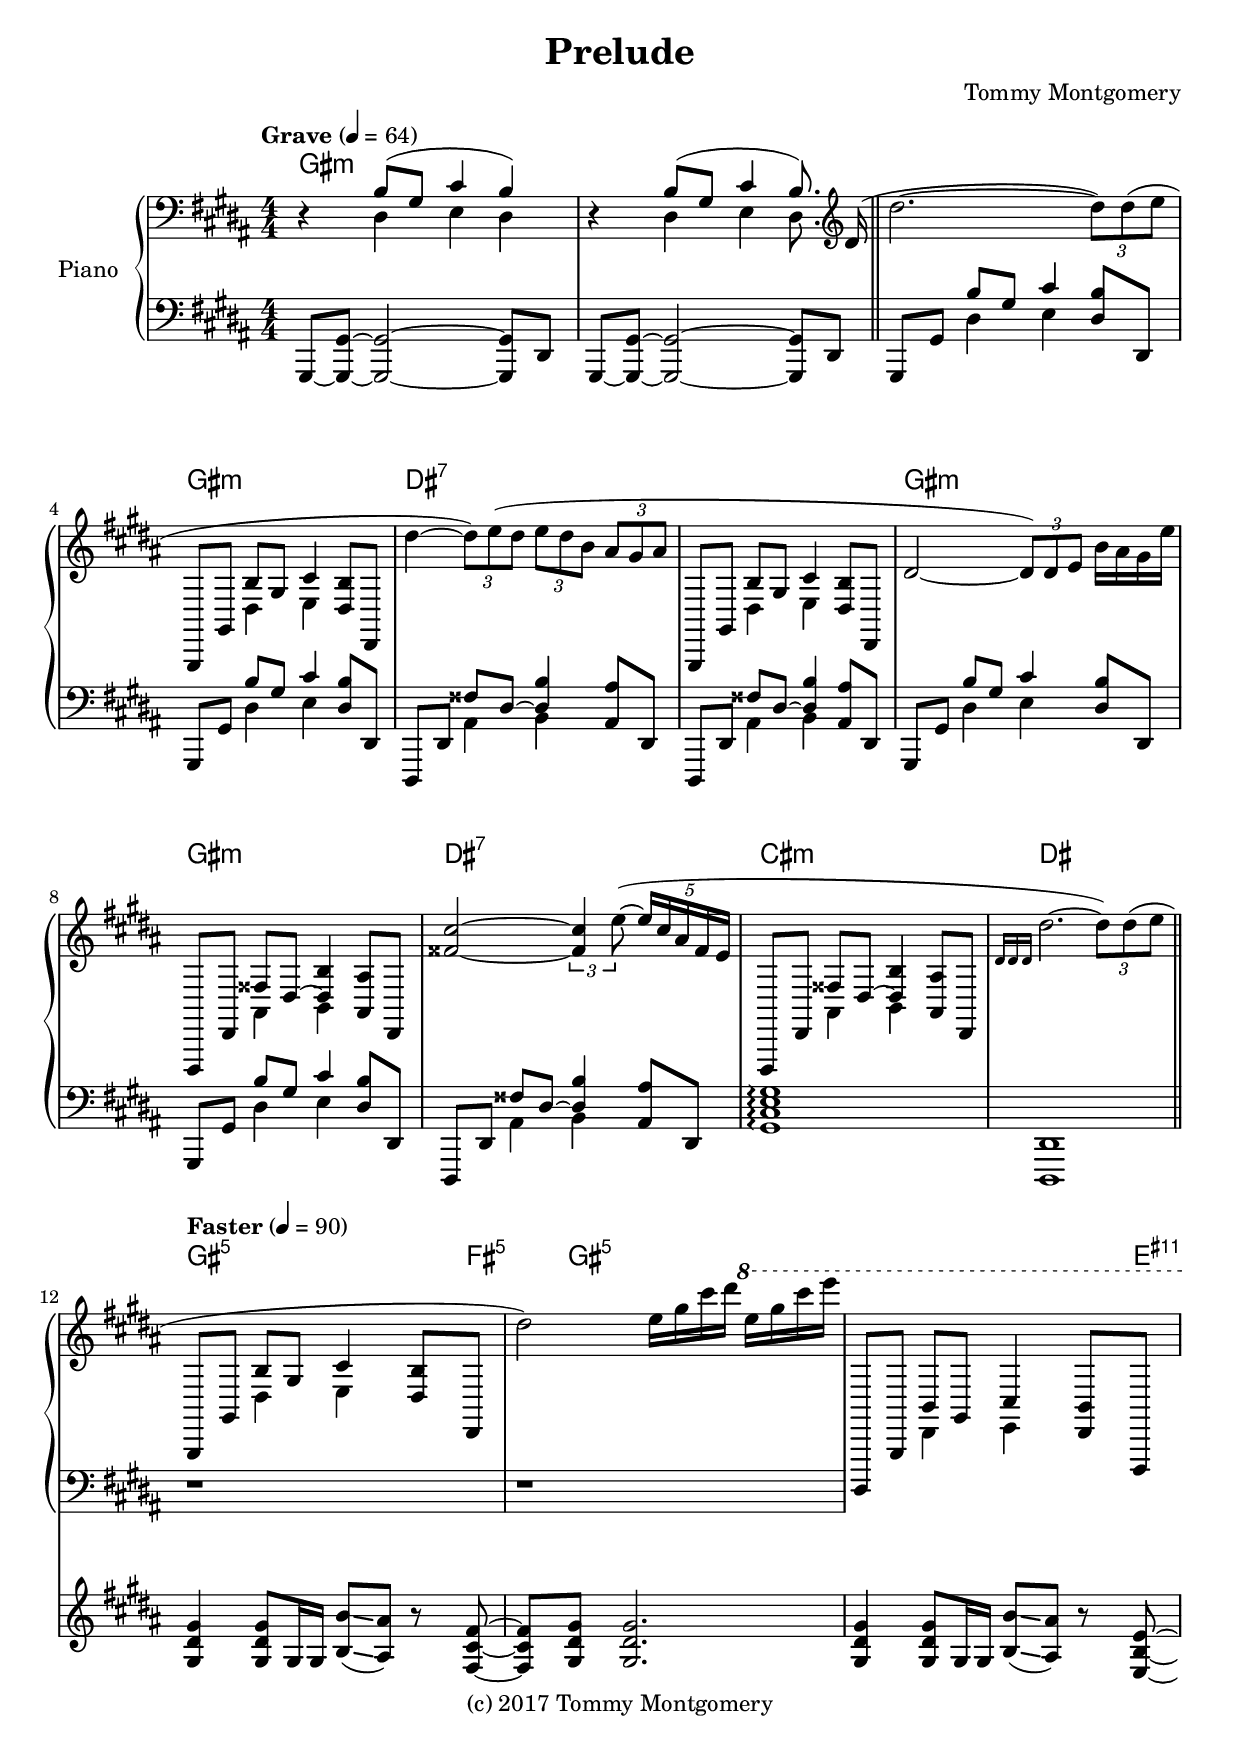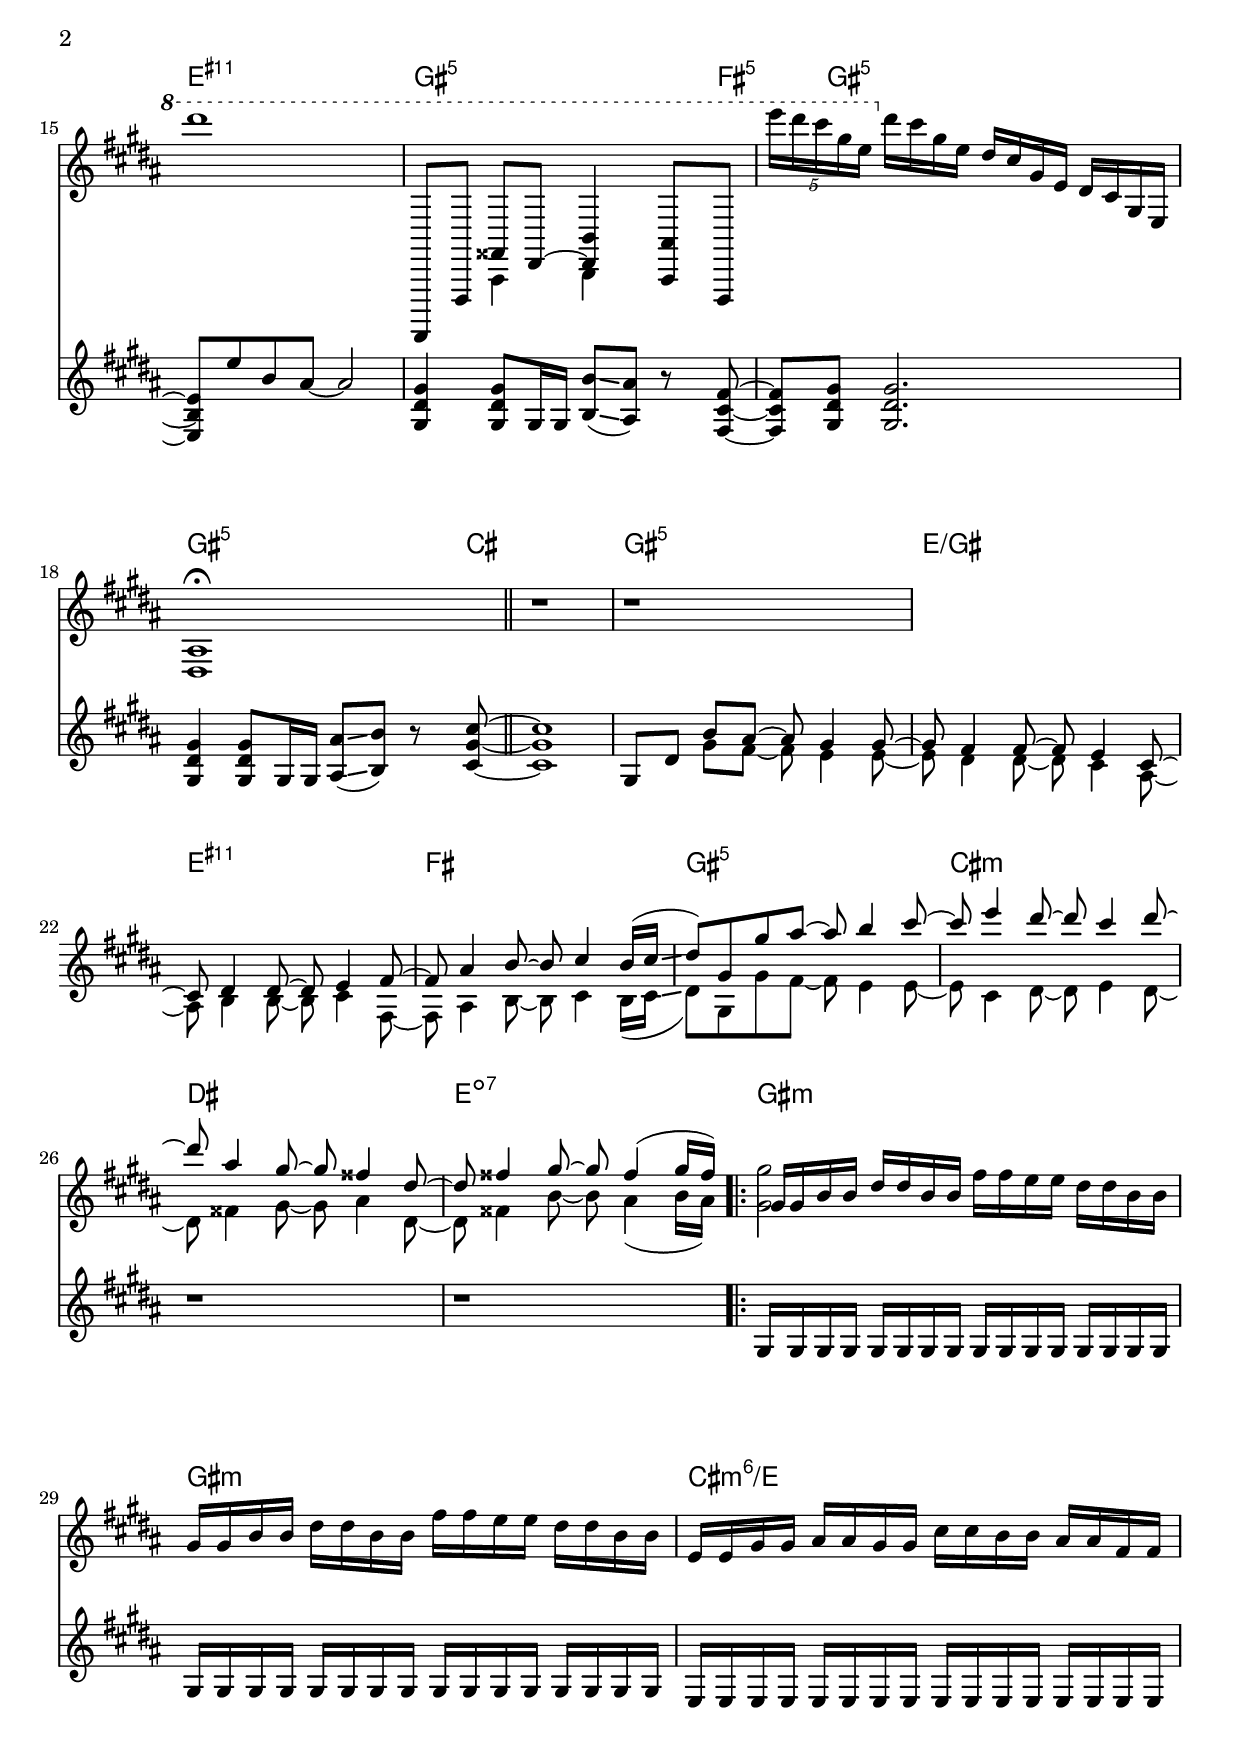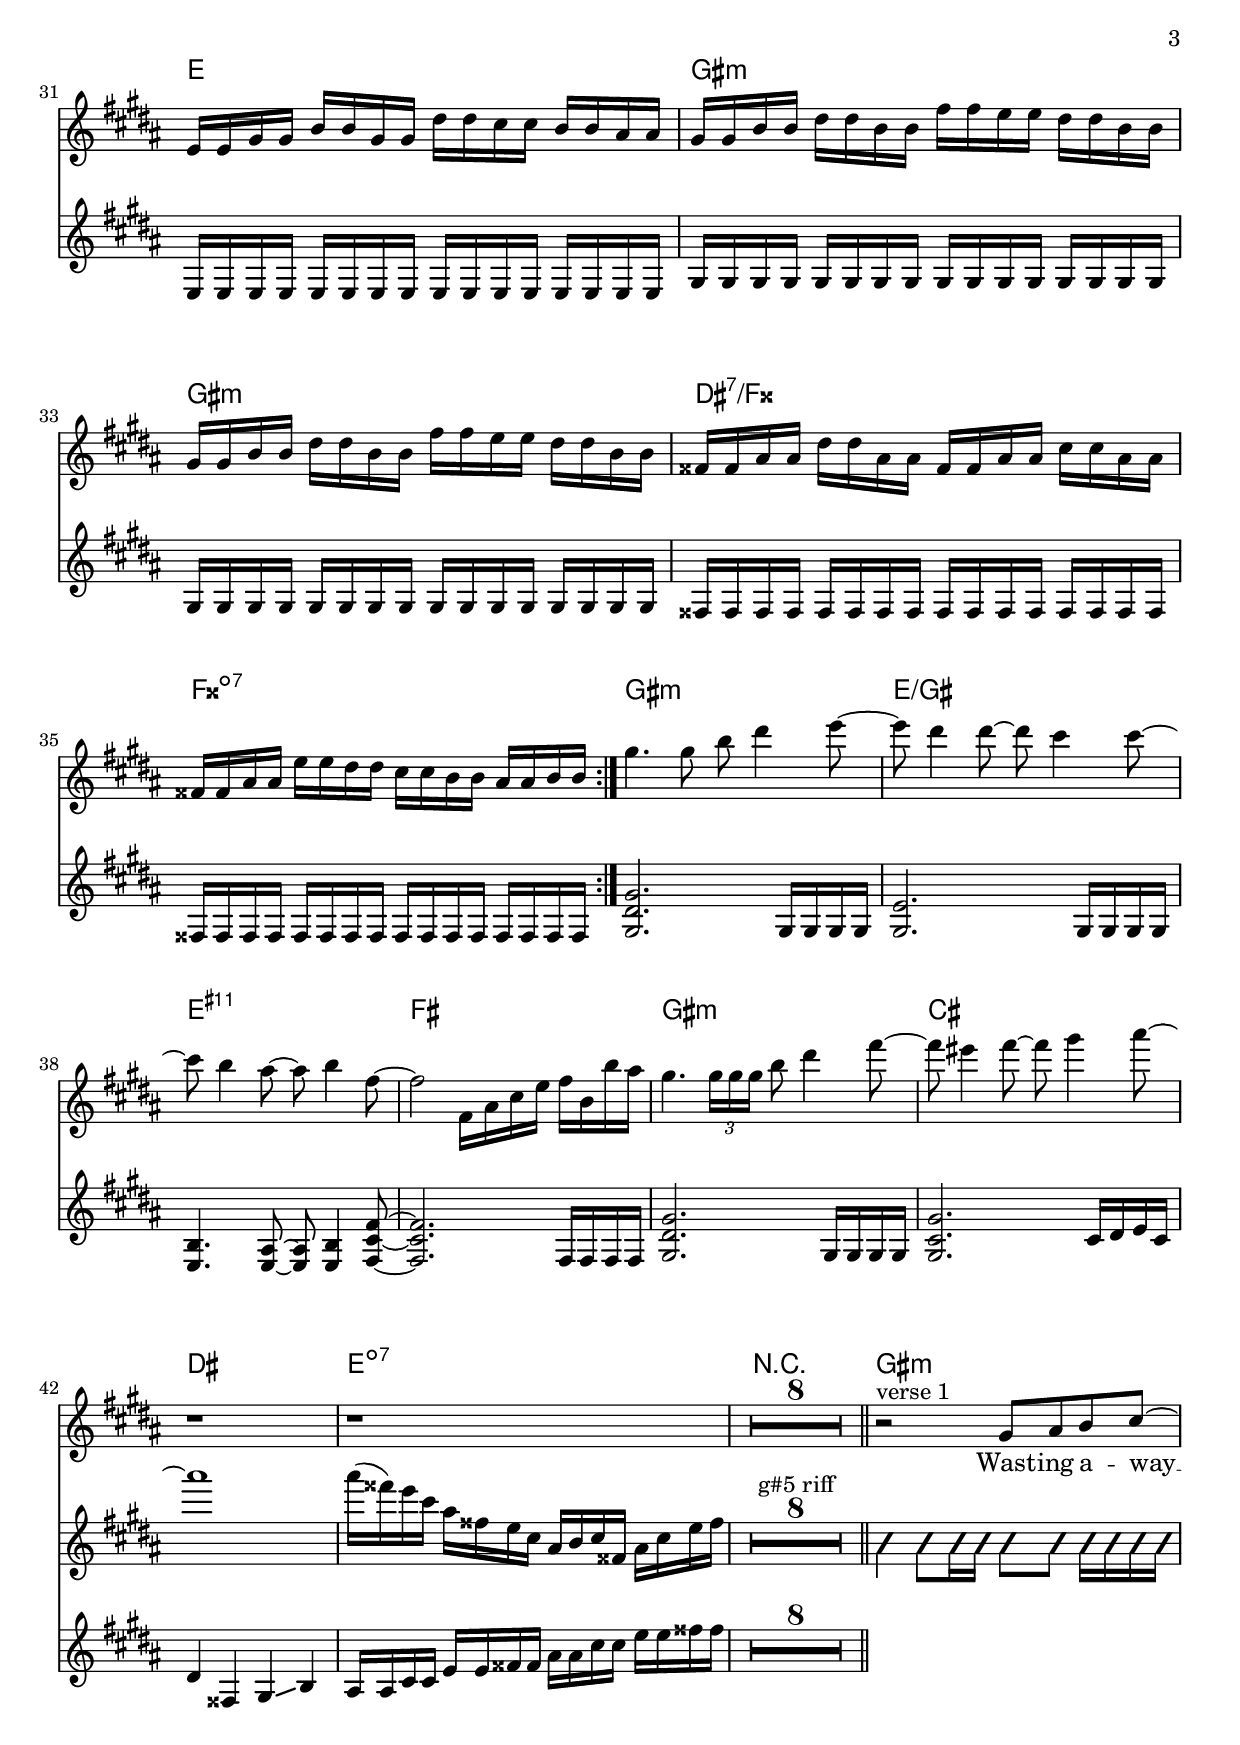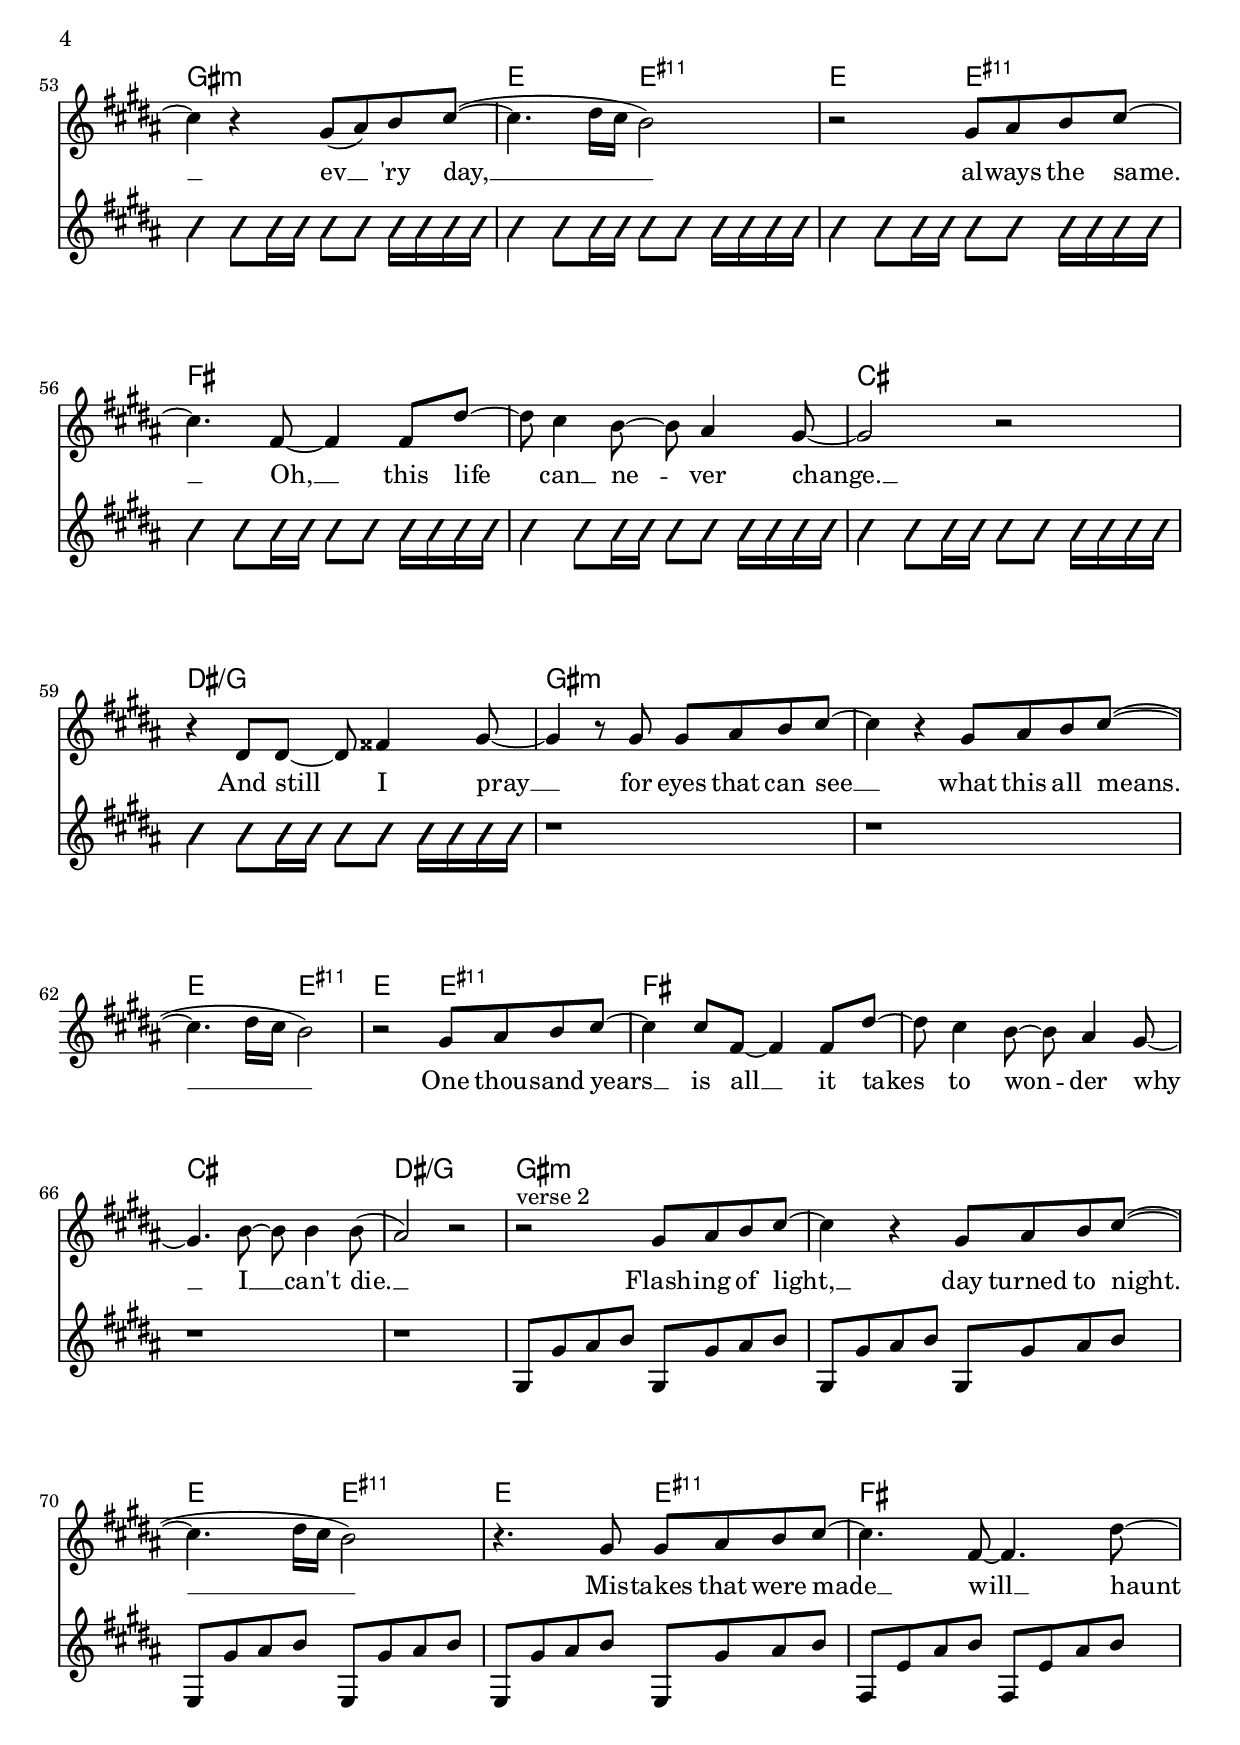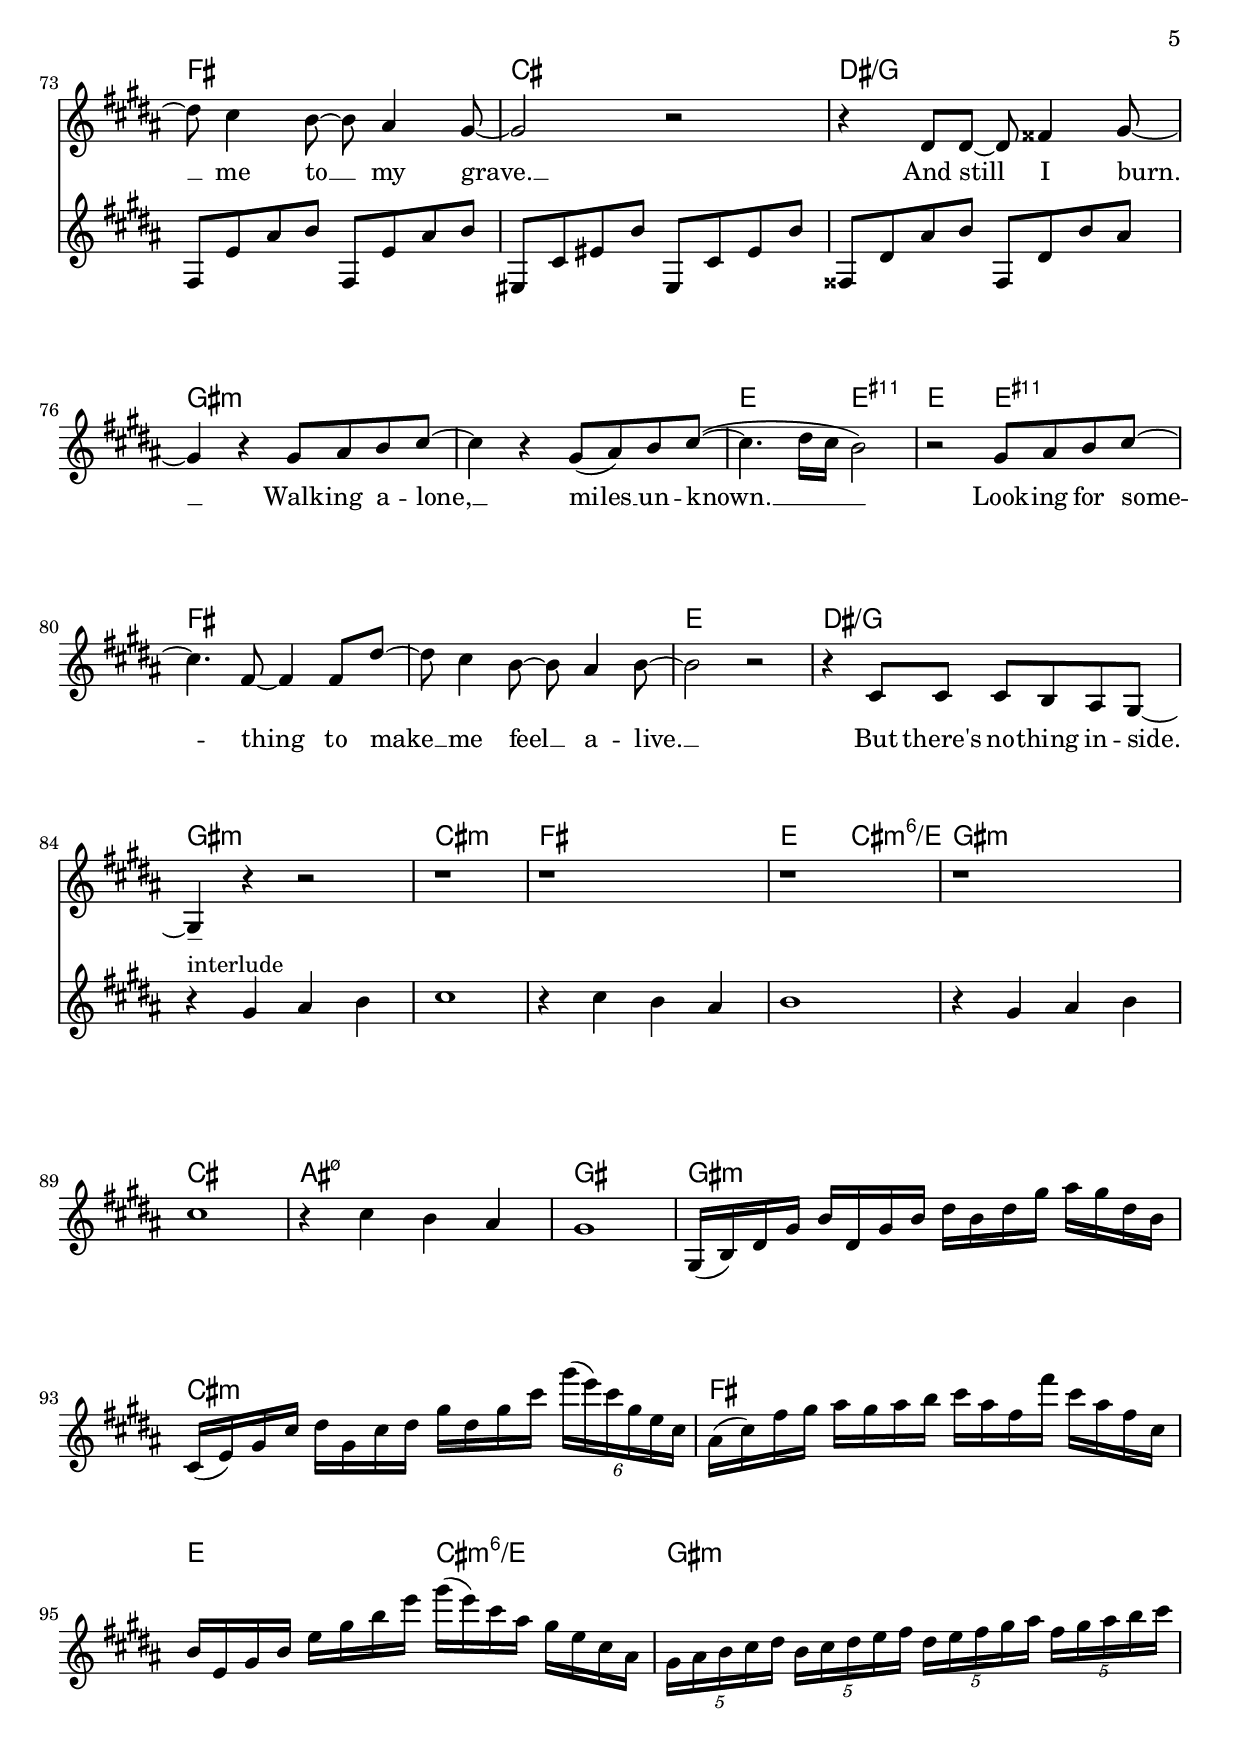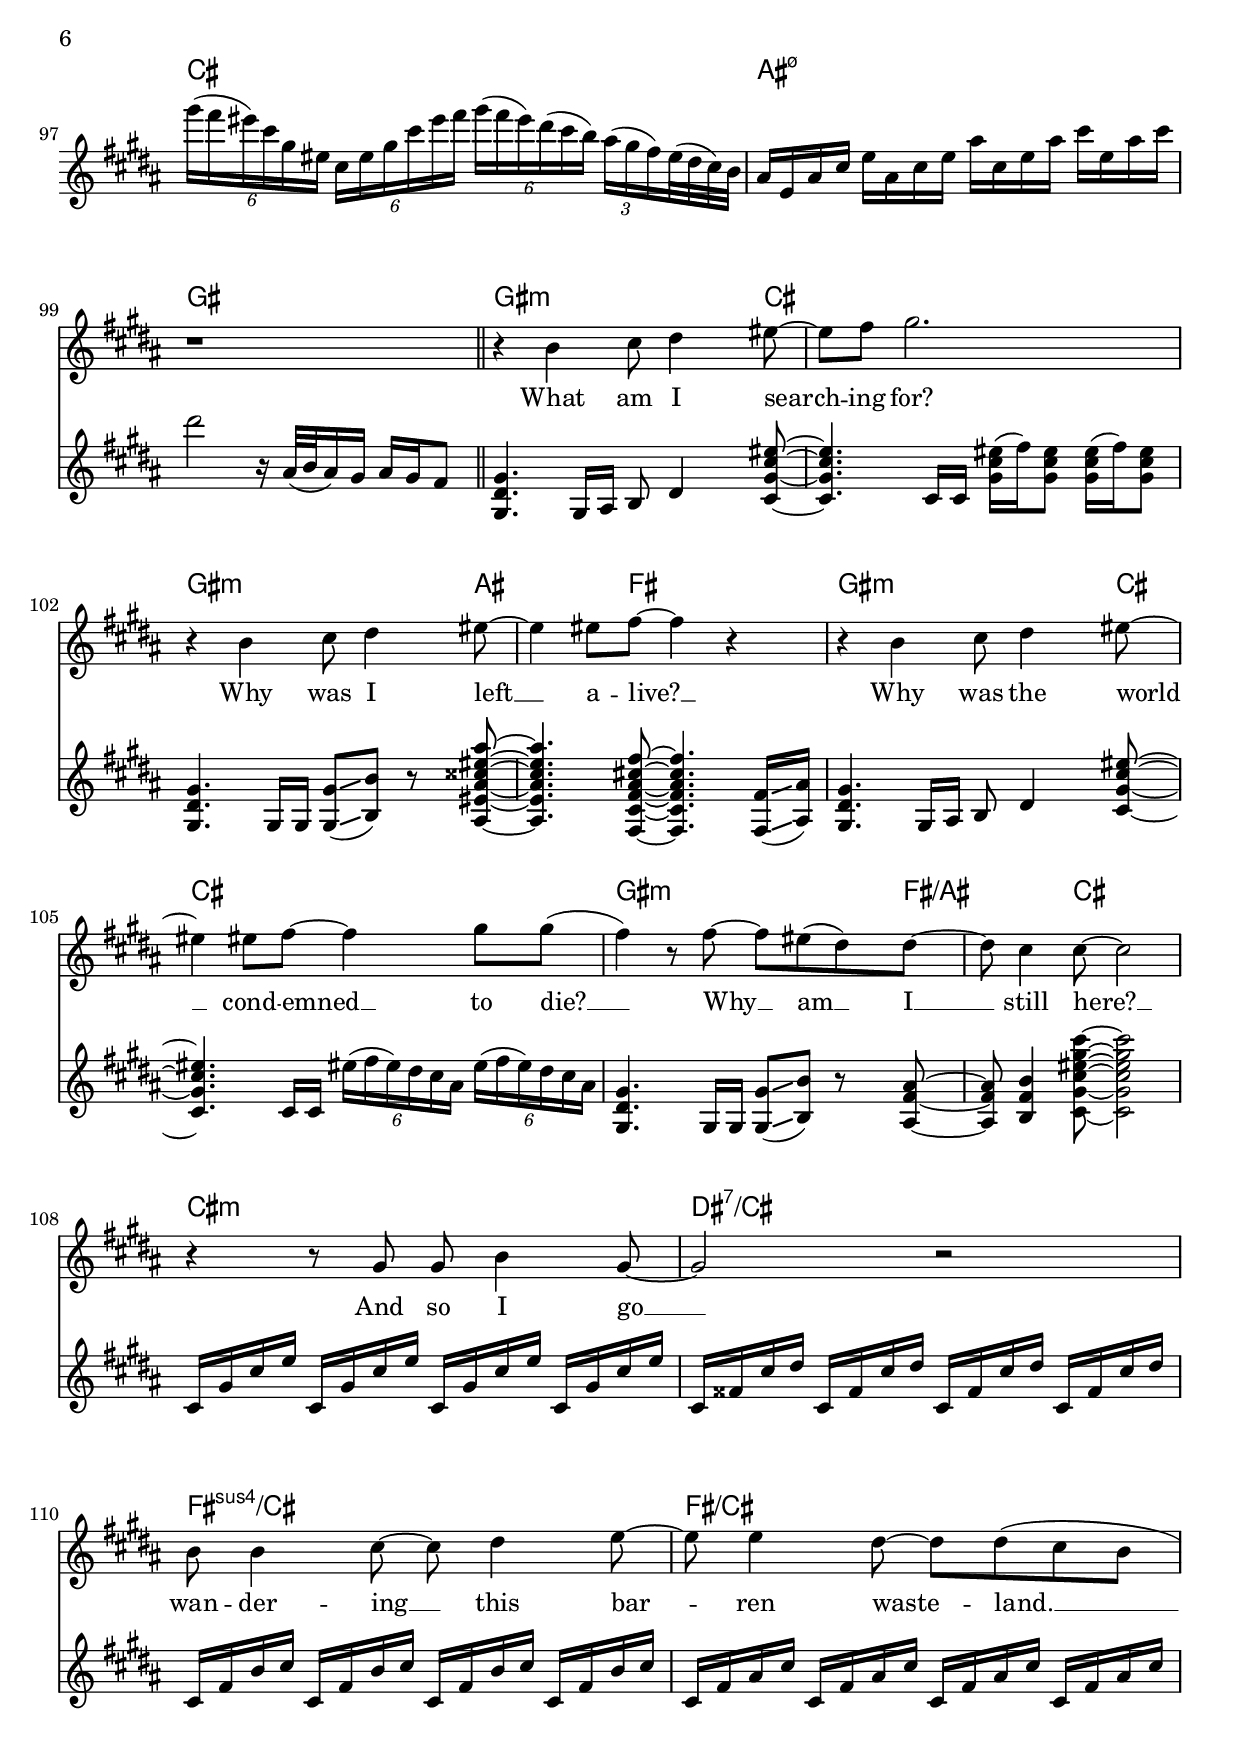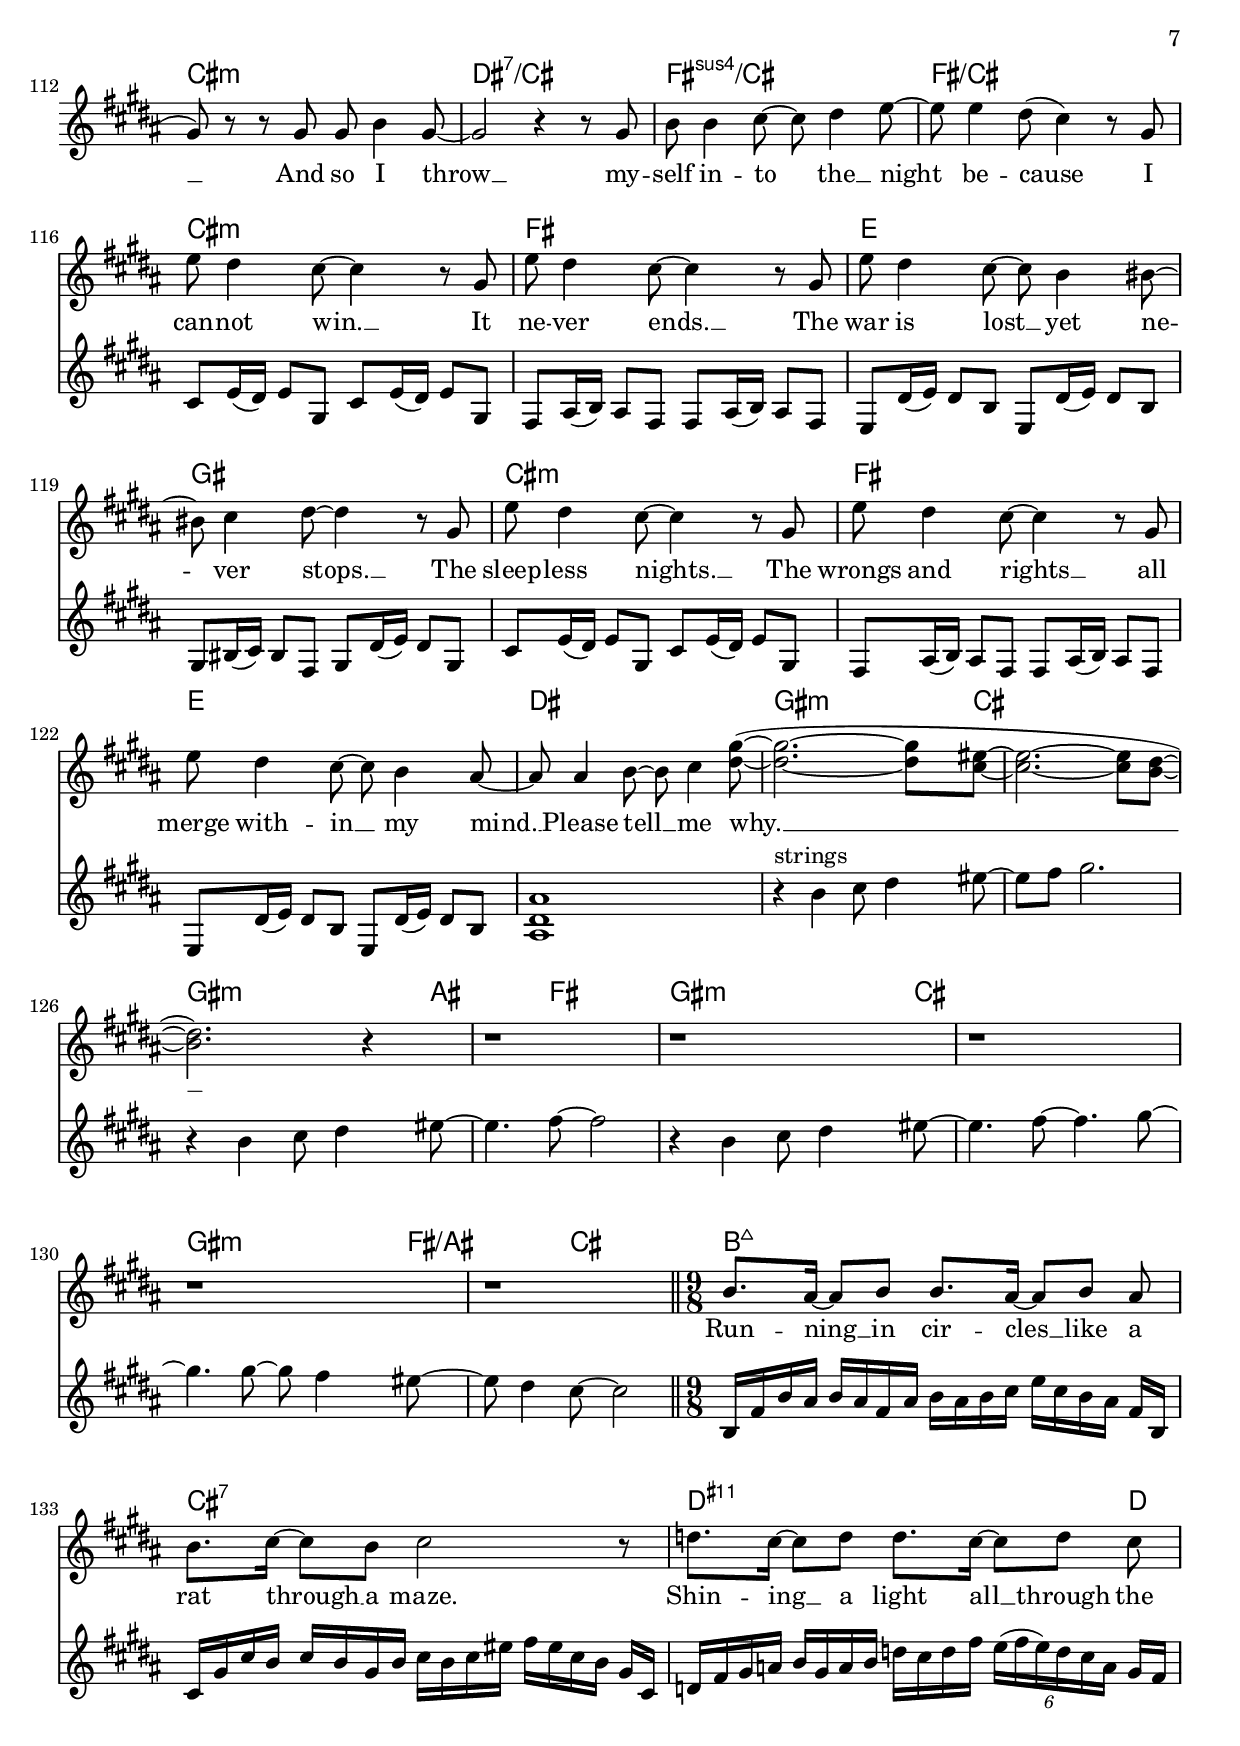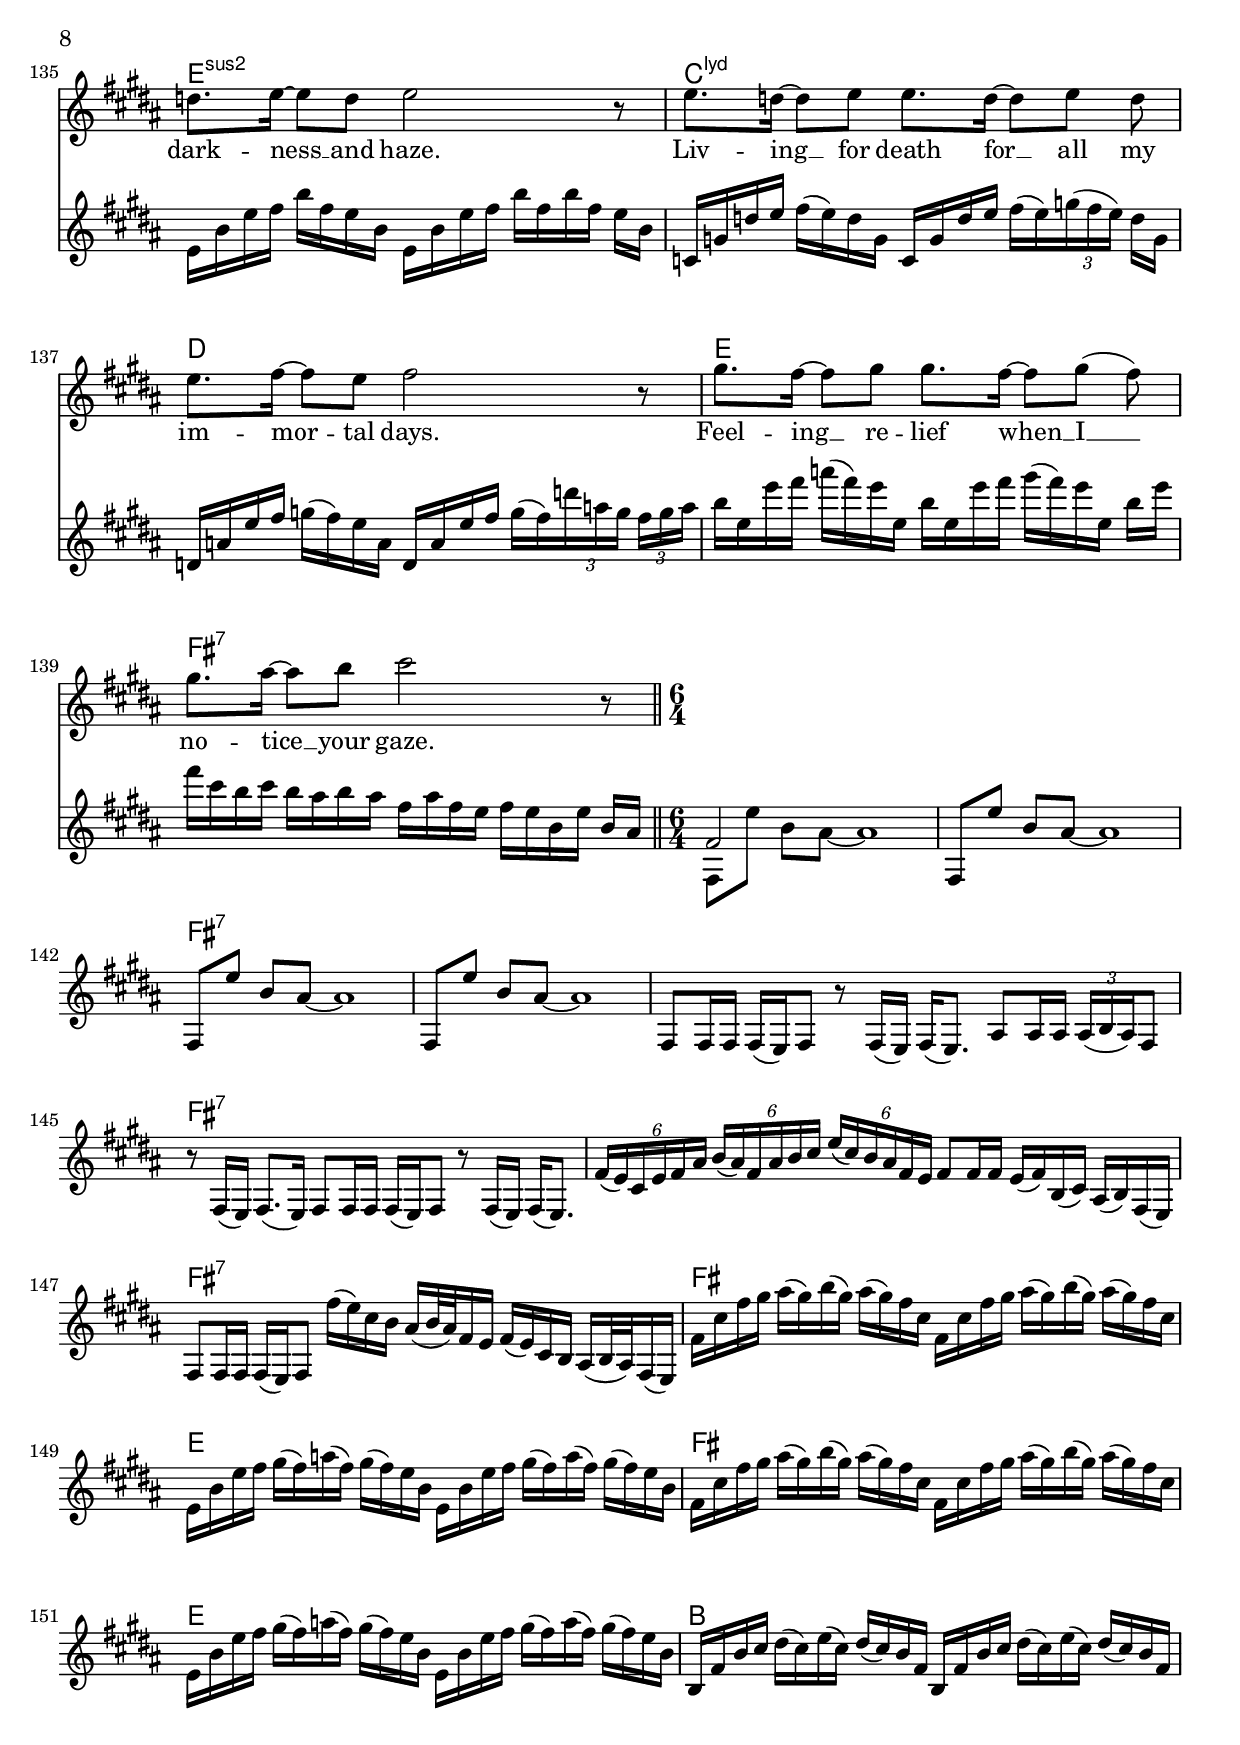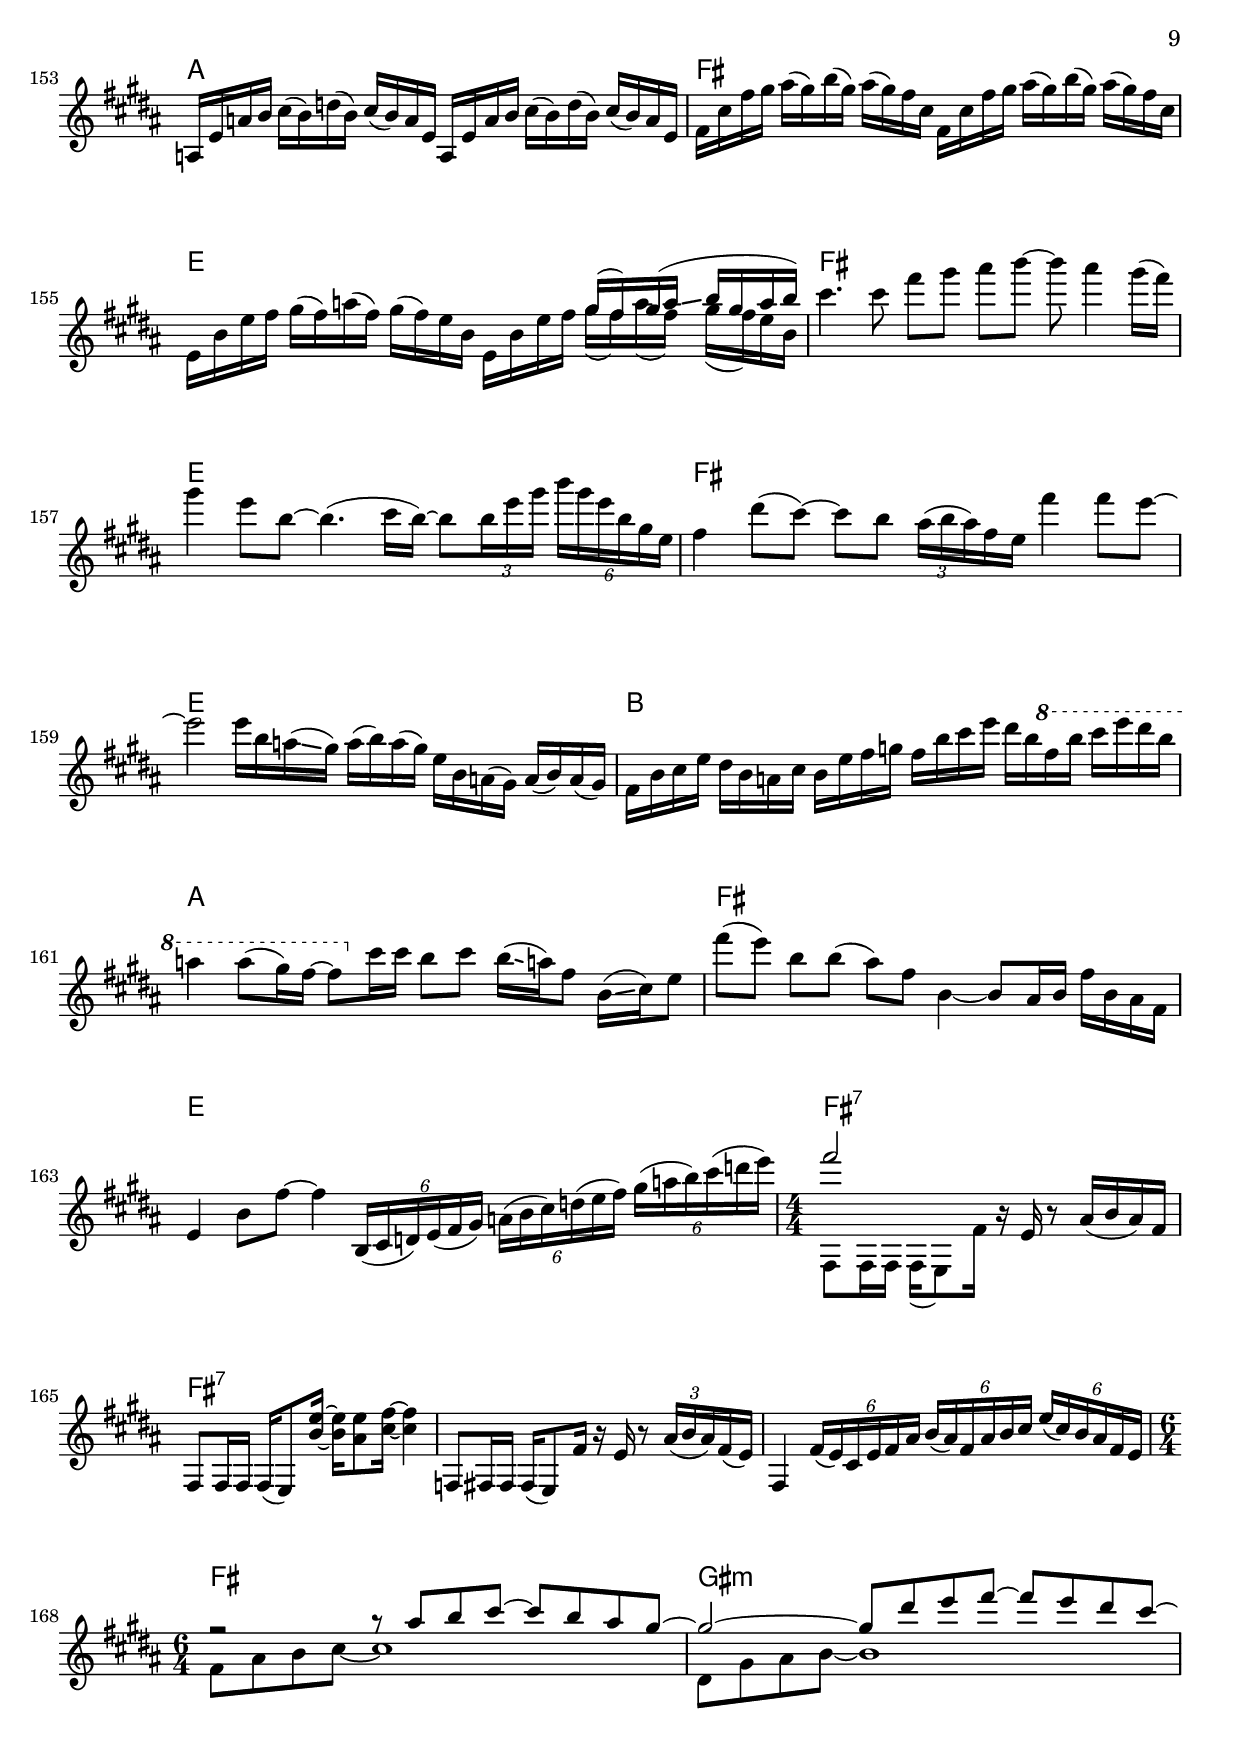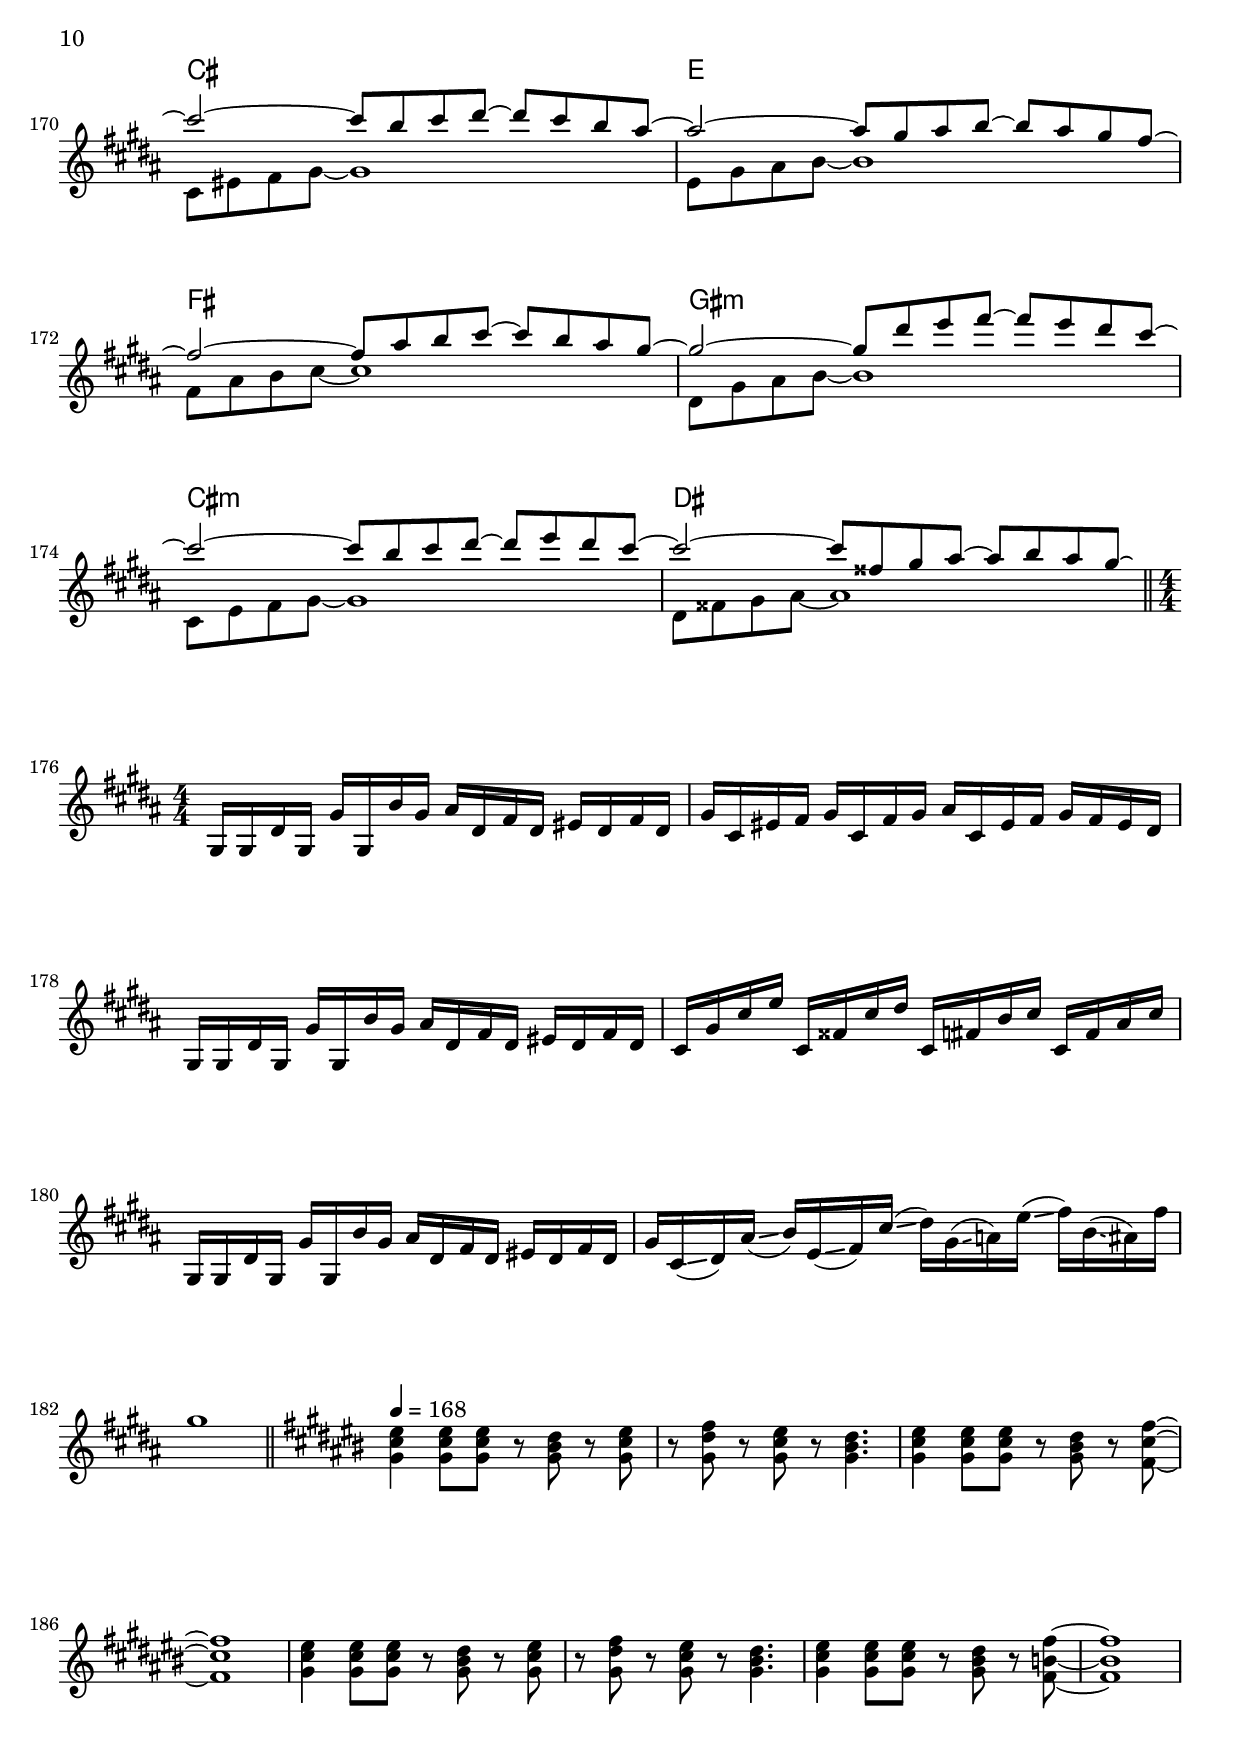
\version "2.18.2"
\language "english"

\header {
  title = "Prelude"
  composer = "Tommy Montgomery"
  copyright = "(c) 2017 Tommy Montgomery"
}

global = {
  \key gs \minor
  \time 4/4
  \set Staff.printKeyCancellation = ##f
  \numericTimeSignature
  \compressFullBarRests
  \omit Voice.StringNumber
  \override TupletBracket #'bracket-visibility = #'if-no-beam
  \override MultiMeasureRest.expand-limit = #3
}

lhGsThing = \relative c, {
  gs8 gs' << { b'8 gs cs4 } \\ { ds,4 e } >> <ds b'>8 ds, |
}
lsDsThing = \relative c,, {
  ds8 ds' << { fss'8 ds ~ <ds b'>4 } \\ { as4 b } >> <as as'>8 ds, |
}

\parallelMusic #'(right left) {
  \tempo "Grave" 4 = 64

  \global \clef bass r4 << { b8( gs cs4 b) } \\ { ds,4 e ds } >> |
  \global gs,8 ~ <gs gs'> ~ q2 ~ q8 ds' |

  r4 << { b'8( gs cs4 b8.) } \\ { ds,4 e ds8. } >> \clef treble ds'16( \bar "||" |
  gs,8 ~ <gs gs'> ~ q2 ~ q8 ds' \bar "||" |

  ds'2. ~ \tuplet 3/2 { ds8) ds( e } |
  \lhGsThing |

  ds4 ~ \tuplet 3/2 4 { ds8) e( ds e ds b as gs as } |
  \lhGsThing |

  ds,2 ~ \tuplet 3/2 { ds8) ds e } b'16 as gs e' |
  \lsDsThing |

  <fss, cs'>2 ~ \tuplet 3/2 { q4 e'8( ~ } \tuplet 5/4 { e16 cs as fss e } |
  \lsDsThing |

  \grace { ds16 ds ds } ds'2. ~ \tuplet 3/2 { ds8) ds( e } |
  \lhGsThing |

  ds2) e16 gs cs ds \ottava #1 e gs cs e |
  \lhGsThing |

  ds1 |
  \lsDsThing |

  \tuplet 5/4 { e16 ds cs gs e } \ottava #0 ds cs gs e ds cs gs e ds cs \change Staff = "left" gs e |
  <gs cs e gs>1\arpeggio |

  <ds as'>1\fermata \bar "||" \change Staff = "right" |
  <ds, ds'>1 \bar "||" |

  r1 |
  r1 |
  r1 |
  r1 |
}

guitarOne = \relative c' {
  \repeat unfold 11 r1

  \tempo "Faster" 4 = 90

  <gs ds' gs>4 q8 gs16 gs <b b'>8\glissando( <as as'>) r8 <fs cs' fs>8 ~ |
  q <gs ds' gs> q2. |
  <gs ds' gs>4 q8 gs16 gs <b b'>8\glissando( <as as'>) r8 <e b' e>8 ~ |
  q e'' b as ~ as2 |
  <gs, ds' gs>4 q8 gs16 gs <b b'>8\glissando( <as as'>) r8 <fs cs' fs>8 ~ |
  q <gs ds' gs> q2. |
  <gs ds' gs>4 q8 gs16 gs <as as'>8\glissando( <b b'>) r8 <cs gs' cs>8 ~ |
  q1 |

  gs8 ds' << { b' as ~ as gs4 gs8 ~ } \\ { gs fs ~ fs e4 e8 ~ } >>  |
  << { gs fs4 fs8 ~ fs e4 cs8 ~ } \\ { e ds4 ds8 ~ ds cs4 as8 ~ } >> |
  << { cs ds4 ds8 ~ ds e4 fs8 ~ } \\ { as, b4 b8 ~ b cs4 fs,8 ~ } >> |
  << { fs' as4 b8 ~ b cs4 b16( cs\glissando } \\ { fs,,8 as4 b8 ~ b cs4 b16( cs\glissando } >> |

  << { ds'8) gs, gs' as ~ as b4 cs8 ~ } \\ { ds,,8) gs, gs' fs ~ fs e4 e8 ~ } >> |
  << { cs'' e4 ds8 ~ ds cs4 ds8 ~ } \\ { e,, cs4 ds8 ~ ds e4 ds8 ~ } >> |
  << { ds'' as4 gs8 ~ gs fss4 ds8 ~ } \\ { ds, fss4 gs8 ~ gs as4 ds,8 ~ } >> |
  << { ds' fss4 gs8 ~ gs fss4( gs16 fss) } \\ { ds,8 fss4 b8 ~ b as4( b16 as) } >> |

  \repeat volta 2 {
    << { gs16 gs b b ds ds b b } \\ { <gs gs'>2 } >> fs'16 fs e e ds ds b b |
    gs gs b b ds ds b b fs'16 fs e e ds ds b b |
    e, e gs gs as as gs gs cs cs b b as as fs fs |
    e e gs gs b b gs gs ds' ds cs cs b b as as |
    gs gs b b ds ds b b fs'16 fs e e ds ds b b |
    gs gs b b ds ds b b fs'16 fs e e ds ds b b |
    fss fss as as ds ds as as fss fss as as cs cs as as |
    fss fss as as e' e ds ds cs cs b b as as b b |
  }

  gs'4. gs8 b ds4 e8 ~ |
  e ds4 ds8 ~ ds cs4 cs8 ~ |
  cs b4 as8 ~ as b4 fs8 ~ |
  fs2 fs,16 as cs e fs b, b' as |

  gs4. \tuplet 3/2 { gs16 gs gs } b8 ds4 fs8 ~ |
  fs es4 fs8 ~ fs gs4 as8 ~ |
  as1 |
  as16( fss) e cs as fss e cs as b cs fss, as cs e fss |

  R1*8^"g#5 riff" |

  \override Staff.NoteHead.style = #'slash

  \repeat unfold 8 { b,4 b8 b16 b b8 b b16 b b b | }
  \repeat unfold 8 r1

  \revert Staff.NoteHead.style

  gs,8 gs' as b gs, gs' as b |
  gs, gs' as b gs, gs' as b |
  e,, gs' as b e,, gs' as b |
  e,, gs' as b e,, gs' as b |
  fs, e' as b fs, e' as b |
  fs, e' as b fs, e' as b |
  es,, cs' es b' es,, cs' es b' |
  fss, ds' as' b fss, ds' b' as |

  \repeat unfold 8 r1 |

  r4^"interlude" gs as b |
  cs1 |
  r4 cs b as |
  b1 |
  r4 gs as b |
  cs1 |
  r4 cs b as |
  gs1 |

  gs,16( b) ds gs b ds, gs b ds b ds gs as gs ds b |
  cs,( e) gs cs ds gs, cs ds gs ds gs cs \tuplet 6/4 { gs'( e) cs gs e cs } |
  as( cs) fs gs as gs as b cs as fs fs' cs as fs cs |
  b e, gs b e gs b e gs( e) cs as gs e cs as |

  \tuplet 5/4 4 { gs as b cs ds b cs ds e fs ds e fs gs as fs gs as b cs } |
  \tuplet 6/4 4 { gs'( fs es) cs gs es cs es gs cs es fs gs( fs es) ds( cs b) } \tuplet 3/2 { as( gs fs) } es32( ds cs) b |
  as16 e as cs e as, cs e as cs, e as cs e, as cs |
  ds2 r16 as,32( b as16) gs as gs fs8 \bar "||" |

  % verse 3
  <gs, ds' gs>4. gs16 as b8 ds4 <cs gs' cs es>8 ~ |
  q4. cs16 cs <gs' cs es>( fs') <gs, cs es>8 <gs cs es>16( fs') <gs, cs es>8 |
  <gs, ds' gs>4. gs16 gs <gs gs'>8\glissando( <b b'>) r <as es' as css es as>8 ~ |
  q4. <fs cs' fs as cs fs>8 ~ q4. <fs fs'>16\glissando( <as as'>) |

  <gs ds' gs>4. gs16 as b8 ds4 <cs gs' cs es>8 ~ |
  q4. cs16 cs \repeat unfold 2 { \tuplet 6/4 { es'16( fs es) ds cs as } } |
  <gs, ds' gs>4. gs16 gs <gs gs'>8\glissando( <b b'>) r <as fs' as>8 ~ |
  q8 <b fs' b>4 <cs gs' cs es gs cs>8 ~ q2 |

  \repeat unfold 4 { cs16 gs' cs e } |
  \repeat unfold 4 { cs, fss cs' ds } |
  \repeat unfold 4 { cs, fs b cs } |
  \repeat unfold 4 { cs, fs as cs } |

  \repeat unfold 4 r1 |

  \repeat unfold 2 {
    cs,8 e16( ds) e8 gs, cs e16( ds) e8 gs, |
    fs as16( b) as8 fs fs as16( b) as8 fs |
    e ds'16( e) ds8 b e, ds'16( e) ds8 b |
  }
  \alternative {
    { gs bs16( cs) bs8 fs gs ds'16( e) ds8 gs, }
    { <as ds as'>1 }
  }

  r4^"strings" b'4 cs8 ds4 es8 ~ | es fs gs2. |
  r4 b,4 cs8 ds4 es8 ~ | es4. fs8 ~ fs2 |
  r4 b,4 cs8 ds4 es8 ~ | es4. fs8 ~ fs4. gs8 ~ |
  gs4. gs8 ~ gs fs4 es8 ~ | es ds4 cs8 ~ cs2 \bar "||" |

  \time #'(2 2 2 2 1) 9/8
  b,16 fs' b as b as fs as b as b cs e cs b as fs b, |
  cs gs' cs b cs b gs b cs b cs es fs es cs b gs cs, |
  d fs gs a b gs a b d cs d fs \tuplet 6/4 { e( fs e) d cs a } gs fs |
  e b' e fs b fs e b e, b' e fs b fs b fs e b |

  c, g' d' e fs( e) d g, c, g' d' e fs( e) \tuplet 3/2 { g( fs e) } d g, |
  d a' e' fs g( fs) e a, d, a' e' fs g( fs) \tuplet 3/2 8 { d' a g fs g a } |
  b e, e' fs a( fs) e e, b' e, e' fs gs( fs) e e, b' e |
  fs cs b cs b as b as fs as fs e fs e b e b as \bar "||" |

  \time #'(1 1 1 1 1 1) 6/4
  << { fs2 s2 } \\ { fs,8 e'' b as ~ as1 } >> |
  \repeat unfold 3 { fs,8 e'' b as ~ as1 | }

  fs,8 fs16 fs fs( e) fs8 r8 fs16( e) fs( e8.) as8 as16 as \tuplet 3/2 { as( b as) } fs8 |
  r8 fs16( e) fs8.( e16) fs8 fs16 fs fs( e) fs8 r8 fs16( e) fs( e8.) |
  \tuplet 6/4 4 { fs'16( e) cs e fs as b( as) fs as b cs e( cs) b as fs e } fs8 fs16 fs e( fs) b,( cs) as( b) fs( e) |
  fs8 fs16 fs fs( e) fs8 fs''16( e) cs b as( b32 as) fs16 e fs( e) cs b as( b32 as) fs16( e) |

  \repeat unfold 2 { fs' cs' fs gs as( gs) b( gs) as( gs) fs cs } |
  \repeat unfold 2 { e, b' e fs gs( fs) a( fs) gs( fs) e b } |
  \repeat unfold 2 { fs cs' fs gs as( gs) b( gs) as( gs) fs cs } |
  \repeat unfold 2 { e, b' e fs gs( fs) a( fs) gs( fs) e b } |
  \repeat unfold 2 { b, fs' b cs ds( cs) e( cs) ds( cs) b fs } |
  \repeat unfold 2 { a, e' a b cs( b) d( b) cs( b) a e } |
  \repeat unfold 2 { fs cs' fs gs as( gs) b( gs) as( gs) fs cs } |
  e, b' e fs gs( fs) a( fs) gs( fs) e b e, b' e fs << { gs( fs) gs( a\glissando b gs a b) } \\ { gs( fs) a( fs) gs( fs) e b } >> |
  cs'4. cs8 fs gs as b ~ b as4 gs16( fs) |
  gs4 e8 b ~ b4.( cs16 b) ~ b8 \tuplet 3/2 { b16 e gs } \tuplet 6/4 { b gs e b gs e } |
  fs4 ds'8( cs) ~ cs b \tuplet 3/2 { as16( b as) } fs e fs'4 fs8 e ~ |
  e2 e16 b a\glissando( gs) a( b) a( gs) e b a( gs) a( b) a( gs) |
  fs b cs e ds b a cs b e fs g fs b cs e ds b \ottava #1 fs' b cs e ds b |
  a4 a8( gs16) fs ~ fs8 \ottava #0 cs16 cs b8 cs b16\glissando( a) fs8 b,16\glissando( cs) e8 |
  fs'8( e) b b( as) fs b,4 ~ b8 as16 b fs' b, as fs|
  e4 b'8 fs' ~ fs4 \tuplet 6/4 4 { b,,16( cs d) e( fs gs) a( b cs) d( e fs) gs( a b) cs( d e) } |

  \time 4/4
  << { fs2 } \\ { fs,,,8 fs16 fs fs( e8) fs'16 } >> r e r8 as16( b as) fs  |
  fs,8 fs16 fs fs( e8) <b'' e>16 ~ q <as e'>8 <cs fs>16 ~ q4 |
  f,,8 fs16 fs fs( e8) fs'16 r e r8 \tuplet 3/2 { as16( b as) } fs( e)  |
  fs,4 \tuplet 6/4 4 { fs'16( e) cs e fs as b( as) fs as b cs e( cs) b as fs e } |

  \time #'(2 2 2) 6/4
  <<
    { r2            r8 as'8 b cs ~ cs b as gs ~ } \\
    { fs,8 as b cs ~ cs1                        }
  >> |
  <<
    { gs'2          ~ gs8 ds'8 e fs ~ fs e ds cs ~ } \\
    { ds,,8 gs as b ~ b1                           }
  >> |
  <<
    { cs'2          ~ cs8 b8 cs ds ~ ds cs b as ~ } \\
    { cs,,8 es fs gs ~ gs1                        }
  >> |
  <<
    { as'2          ~ as8 gs8 as b ~ b as gs fs ~ } \\
    { e,8 gs as b ~ b1                            }
  >> |

  <<
    { fs'2          ~ fs8 as8 b cs ~ cs b as gs ~ } \\
    { fs,8 as b cs ~ cs1                          }
  >> |
  <<
    { gs'2          ~ gs8 ds'8 e fs ~ fs e ds cs ~ } \\
    { ds,,8 gs as b ~ b1                           }
  >> |
  <<
    { cs'2          ~ cs8 b8 cs ds ~ ds e ds cs ~ } \\
    { cs,,8 e fs gs ~ gs1                         }
  >> |
  <<
    { cs'2           ~ cs8 fss,8 gs as ~ as b as gs\laissezVibrer } \\
    { ds,8 fss gs as ~ as1                                       }
  >> \bar "||" |

  \time 4/4

  gs,16 gs ds' gs, gs' gs, b' gs as ds, fs ds es ds fs ds |
  gs cs, es fs gs cs, fs gs as cs, es fs gs fs es ds |
  gs,16 gs ds' gs, gs' gs, b' gs as ds, fs ds es ds fs ds |
  cs gs' cs e cs, fss cs' ds cs, fs b cs cs, fs as cs |
  gs,16 gs ds' gs, gs' gs, b' gs as ds, fs ds es ds fs ds |
  gs cs,\glissando( ds) as'\glissando( b) e,\glissando( fs) cs'\glissando( ds) gs,\glissando( a)
    e'\glissando( fs) b,\glissando( as) fs' |
  gs1 \bar "||" |

  \tempo 4 = 168
  \key cs \major
  <gs, cs es>4 q8 q r <gs bs ds> r <gs cs es> |
  r <gs ds' fs> r <gs cs es> r <gs bs ds>4. |
  <gs cs es>4 q8 q r <gs bs ds> r <fs cs' fs> ~ |
  q1 |
  <gs cs es>4 q8 q r <gs bs ds> r <gs cs es> |
  r <gs ds' fs> r <gs cs es> r <gs bs ds>4. |
  <gs cs es>4 q8 q r <gs bs ds> r <fs b fs'> ~ |
  q1 |




}

guitarTwo = \relative c' {
  \repeat unfold 11 r1

  \repeat unfold 8 r1
  \repeat unfold 8 r1

  \repeat volta 2 {
    \repeat unfold 8 { gs16 gs gs gs }
    \repeat unfold 8 { e e e e }
    \repeat unfold 8 { gs gs gs gs }
    \repeat unfold 8 { fss fss fss fss }
  }

  <gs ds' gs>2. gs16 gs gs gs |
  <gs e'>2. gs16 gs gs gs |
  <e b'>4. <e as>8 ~ q <e b'>4 <fs cs' fs>8 ~ |
  q2. fs16 fs fs fs |

  <gs ds' gs>2. gs16 gs gs gs |
  <gs cs gs'>2. cs16 ds e cs |
  ds4 fss, gs\glissando b |
  as16 as cs cs e e fss fss as as cs cs e e fss fss |

  R1*8 |
}

vocalMelody = \relative c'' {
  \repeat unfold 11 r1
  \repeat unfold 8 r1
  \repeat unfold 8 r1
  \repeat volta 2 { \repeat unfold 8 r1 }
  \repeat unfold 8 r1
  R1*8 \bar "||" |

  r2^"verse 1" gs8 as b cs ~ |
  cs4 r gs8( as) b cs( ~ |
  cs4. ds16 cs b2) |
  r2 gs8 as b cs ~ |
  cs4. fs,8 ~ fs4 fs8 ds' ~ |
  ds cs4 b8 ~ b as4 gs8 ~ |
  gs2 r2 |
  r4 ds8 ds ~ ds fss4 gs8 ~ |

  gs4 r8 gs8 gs as b cs ~ |
  cs4 r gs8 as b cs( ~ |
  cs4. ds16 cs b2) |
  r2 gs8 as b cs ~ |
  cs4 cs8 fs,8 ~ fs4 fs8 ds' ~ |
  ds cs4 b8 ~ b as4 gs8 ~ |
  gs4. b8 ~ b b4 b8( |
  as2) r2 |

  r2^"verse 2" gs8 as b cs ~ |
  cs4 r gs8 as b cs( ~ |
  cs4. ds16 cs b2) |
  r4. gs8 gs as b cs ~ |
  cs4. fs,8 ~ fs4. ds'8 ~ |
  ds cs4 b8 ~ b as4 gs8 ~ |
  gs2 r2 |
  r4 ds8 ds ~ ds fss4 gs8 ~ |

  gs4 r4 gs8 as b cs ~ |
  cs4 r gs8( as) b cs( ~ |
  cs4. ds16 cs b2) |
  r2 gs8 as b cs ~ |
  cs4. fs,8 ~ fs4 fs8 ds' ~ |
  ds cs4 b8 ~ b as4 b8 ~ |
  b2 r2 |
  r4 cs,8 cs cs b as gs ~ |

  gs4 r4 r2 | \repeat unfold 15 r1  \bar "||" |

  r4 b' cs8 ds4 es8 ~ |
  es fs gs2. |
  r4 b, cs8 ds4 es8 ~ |
  es4 es8 fs ~ fs4 r4 |

  r4 b, cs8 ds4 es8 ~ |
  es4 es8 fs ~ fs4 gs8 gs( |
  fs4) r8 fs ~ fs es( ds) ds ~ |
  ds cs4 cs8 ~ cs2 |

  r4 r8 gs gs b4 gs8 ~ | gs2 r2 |
  b8 b4 cs8 ~ cs ds4 e8 ~ | e e4 ds8 ~ ds ds8( cs b |
  gs8) r r gs gs b4 gs8 ~ | gs2 r4 r8 gs |
  b8 b4 cs8 ~ cs ds4 e8 ~ | e e4 ds8( cs4) r8 gs8 |

  e'8 ds4 cs8 ~ cs4 r8 gs | e'8 ds4 cs8 ~ cs4 r8 gs |
  e'8 ds4 cs8 ~ cs b4 bs8 ~ | bs cs4 ds8 ~ ds4 r8 gs,8 |
  e'8 ds4 cs8 ~ cs4 r8 gs | e'8 ds4 cs8 ~ cs4 r8 gs |
  e'8 ds4 cs8 ~ cs b4 as8 ~ | as as4 b8 ~ b8 cs4 <ds gs>8( ~ |

  q2. ~ q8 <cs es> ~ | q2. ~ q8 <b ds> ~ | q2.) r4 | r1 |
  \repeat unfold 4 r1 |

  % bridge
  \time 9/8
  b8. as16 ~ as8 b b8. as16 ~ as8 b as |
  b8. cs16 ~ cs8 b cs2 r8 |
  d8. cs16 ~ cs8 d d8. cs16 ~ cs8 d cs |
  d8. e16 ~ e8 d e2 r8 |
  e8. d16 ~ d8 e e8. d16 ~ d8 e d |
  e8. fs16 ~ fs8 e fs2 r8 |
  gs8. fs16 ~ fs8 gs gs8. fs16 ~ fs8 gs( fs) |
  gs8. as16 ~ as8 b cs2 r8 |



}

vocals = \lyricmode {
  % verse 1
  Wast -- ing a -- way __
  ev __ 'ry day, __
  al -- ways the same. __
  Oh, __ this life can __ ne -- ver change. __
  And still I pray __

  for eyes that can see __
  what this all means. __
  One thou -- sand years __
  is all __ it takes to won -- der why __ I __ can't die. __

  % verse 2
  Flash -- ing of light, __
  day turned to night. __
  Mis -- takes that were made __
  will __ haunt __ me to __ my grave. __
  And still I burn. __

  Walk -- ing a -- lone, __
  miles __ un -- known. __
  Look -- ing for some -- thing
  to make __ me feel __ a -- live. __
  But there's no -- thing in -- side. __

  % chorus
  What am I search -- ing for?
  Why was I left __ a -- live? __
  Why was the world __ cond -- emned __ to die? __
  Why __ am __ I __ still here? __

  % verse 3
  And so I go __
  wan -- der -- ing __ this bar -- ren waste -- land. __
  And so I throw __
  my -- self in -- to the __ night be -- cause
  I can -- not win. __
  It ne -- ver ends. __
  The war is lost __ yet ne -- ver stops. __
  The sleep -- less nights. __
  The wrongs and rights __
  all merge with -- in __ my mind. __
  Please tell __ me why. __

  Run -- ning __ in cir -- cles __ like a rat through __ a maze.
  Shin -- ing __ a light all __ through the dark -- ness __ and haze.
  Liv -- ing __ for death for __ all my im -- mor -- tal days.
  Feel -- ing __ re -- lief when __ I __ no -- tice __ your gaze.



}

vox = \new Staff { \clef treble \global \vocalMelody }
\addlyrics { \vocals }

chordExceptionMusic = {
  <c e g b d'>1-\markup { "maj9" }
  <c e g b fs'>1-\markup { "maj7" \sharp "11" }
  <c ef f g bf>1-\markup { "m7sus4" }
  <c ef gf bff>1-\markup { "dim7" }
}

chordExceptions = #(append
  (sequential-music-to-chord-exceptions chordExceptionMusic #t)
  ignatzekExceptions
)

chordValues = \chordmode {
  gs1:m | q |

  q | q | ds:7 | q |
  gs:m | q | ds:7 | cs:m |
  ds |

  \powerChords gs2.:1.5 q8 fs8:1.5 |
  q8 gs:1.5 q2. |
  gs2.:1.5 q8 e8:1.3.5.11+ |
  q1 |
  gs2.:1.5 q8 fs8:1.5 |
  q8 gs:1.5 q2. |
  gs2.:1.5 q8 cs8 |
  q1 |

  gs:1.5 | e:/gs | e:1.3.5.11+ | fs |
  gs:1.5 | cs:m | ds | e:dim7 |

  \repeat volta 2 {
    gs:m | q | cs:m6/e | e |
    gs:m | q | ds:7/fss | fss:dim7 |
  }

  gs:m | e:/gs | e:1.3.5.11+ | fs |
  gs:m | cs | ds | e:dim7 |

  R1*8

  \repeat unfold 4 {
    gs1:m | q | e2 e:1.3.5.11+ | e2 e:1.3.5.11+ |
    fs1 | fs |
  }
  \alternative {
    { cs | ds:/g | }
    { e | ds:/g | }
  }

  % interlude
  \repeat unfold 2 {
    gs1:m | cs:m | fs | e2 cs:m6/e |
    gs1:m | cs | as:1.3-.5-.7 | gs |
  }

  % chorus or something
  gs2.:m q8 cs | cs1 |
  gs2.:m q8 as | as4. fs8 fs2 |
  gs2.:m q8 cs | cs1 |
  gs2.:m q8 fs:/as | q4. cs8 cs2 |

  % verse 3
  \repeat unfold 2 { cs1:m | ds:7/cs | fs:sus4/cs | fs:/cs | }

  cs1:m | fs | e | gs |
  cs1:m | fs | e | ds |

  gs2.:m q8 cs | cs1 |
  gs2.:m q8 as | as4. fs8 fs2 |
  gs2.:m q8 cs | cs1 |
  gs2.:m q8 fs:/as | q4. cs8 cs2 |

  \time 9/8
  b1:maj7 q8 | cs1:7 q8 | d1:1.3.5.11+ d8 | e1:sus2 q8 |
  c1:1.3.5.7+.11+ q8 | d1 d8 | e1 e8 | fs1:7 q8 |

  \time 6/4
  fs1.:7 | q | q | q |
  q | q | q | q |

  \repeat unfold 2 {
    fs1. | e | fs | e |
    b | a | fs | e |
  }

  \time 4/4

  \repeat unfold 4 fs1:7 |

  \time 6/4
  fs1. | gs:m | cs | e |
  fs1. | gs:m | cs:m | ds |





}

guitarOneStaff = \new Staff \with { midiInstrument = "electric guitar (jazz)" } { \global \guitarOne }
guitarTwoStaff = \new Staff \with { midiInstrument = "electric guitar (jazz)" } { \global \guitarTwo }
pianoStaff = \new PianoStaff \with {
  instrumentName = "Piano"
} <<
  \new Staff = "right" \with {
    midiInstrument = "acoustic grand"
  } \relative c' \right
  \new Staff = "left" \with {
    midiInstrument = "acoustic grand"
  } { \clef bass \relative c \left }
>>

chordNames = \new ChordNames {
  \set chordChanges = ##t
  \chordValues
}

\score {
  <<
    \chordNames
    \vox
    \pianoStaff
    \guitarOneStaff
    \guitarTwoStaff
  >>
  \layout {
    \context {
      \Staff \RemoveEmptyStaves
      \override Glissando.minimum-length = #4
      \override Glissando.springs-and-rods = #ly:spanner::set-spacing-rods
      \override Glissando.thickness = #2
      \override VerticalAxisGroup.remove-first = ##t
    }
  }
}

\score {
  \unfoldRepeats {
    <<
      \vox
      \pianoStaff
      \guitarOneStaff
      \guitarTwoStaff
    >>
  }
  \midi {}
}
